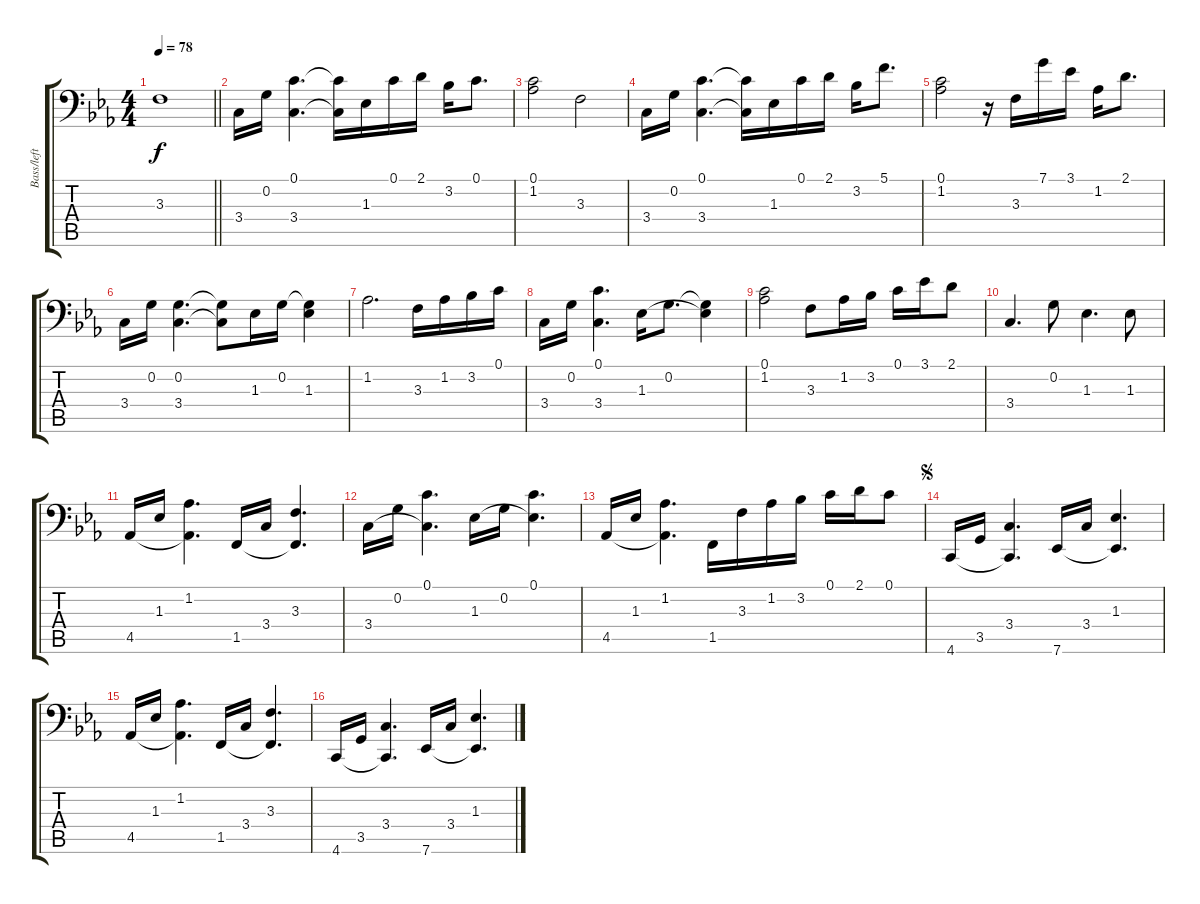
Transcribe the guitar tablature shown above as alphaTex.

\track ("Bass/left hand" "Bass/left ") {instrument electricbasspick}
\staff {score tabs}
\tuning (C3 G2 D2 A1 E1 Ab0) {hide}
\ts (4 4)
\tempo 78
\clef f4
\barLineRight lightlight
\ks cminor
3.3{t}.1{dy f} |
3.4.16 0.2.16 (0.1 3.4).4{d} (0.1{t} 3.4{t}).16 1.3.16 0.1.16 2.1.16 3.2.16 0.1.8{d} |
(0.1 1.2).2 3.3.2 |
3.4.16 0.2.16 (0.1 3.4).4{d} (0.1{t} 3.4{t}).16 1.3.16 0.1.16 2.1.16 3.2.16 5.1.8{d} |
(0.1 1.2).2 r.16 3.3.16 7.1.16 3.1.16 1.2.16 2.1.8{d} |
3.4.16 0.2.16 (0.2 3.4).4{d} (0.2{t} 3.4{t}).8 1.3.16 0.2.16 (0.2{t} 1.3).4 |
1.2.2{d} 3.3.16 1.2.16 3.2.16 0.1.16 |
3.4.16 0.2.16 (0.1 3.4).4{d} 1.3.16 0.2.8{d} (0.2{t} 1.3{t}).4 |
(0.1 1.2).2 3.3.8 1.2.16 3.2.16 0.1.16 3.1.16 2.1.8 |
3.4.4{d} 0.2.8 1.3.4{d} 1.3.8 |
4.5.16 1.3.16 (1.2 4.5{t}).4{d} 1.5.16 3.4.16 (3.3 1.5{t}).4{d} |
3.4.16 0.2.16 (0.1 3.4{t}).4{d} 1.3.16 0.2.16 (0.1 1.3{t}).4{d} |
4.5.16 1.3.16 (1.2 4.5{t}).4{d} 1.5.16 3.3.16 1.2.16 3.2.16 0.1.16 2.1.16 0.1.8 |
\jump segno
4.6.16 3.5.16 (3.4 4.6{t}).4{d} 7.6.16 3.4.16 (1.3 7.6{t}).4{d} |
4.5.16 1.3.16 (1.2 4.5{t}).4{d} 1.5.16 3.4.16 (3.3 1.5{t}).4{d} |
4.6.16 3.5.16 (3.4 4.6{t}).4{d} 7.6.16 3.4.16 (1.3 7.6{t}).4{d}
